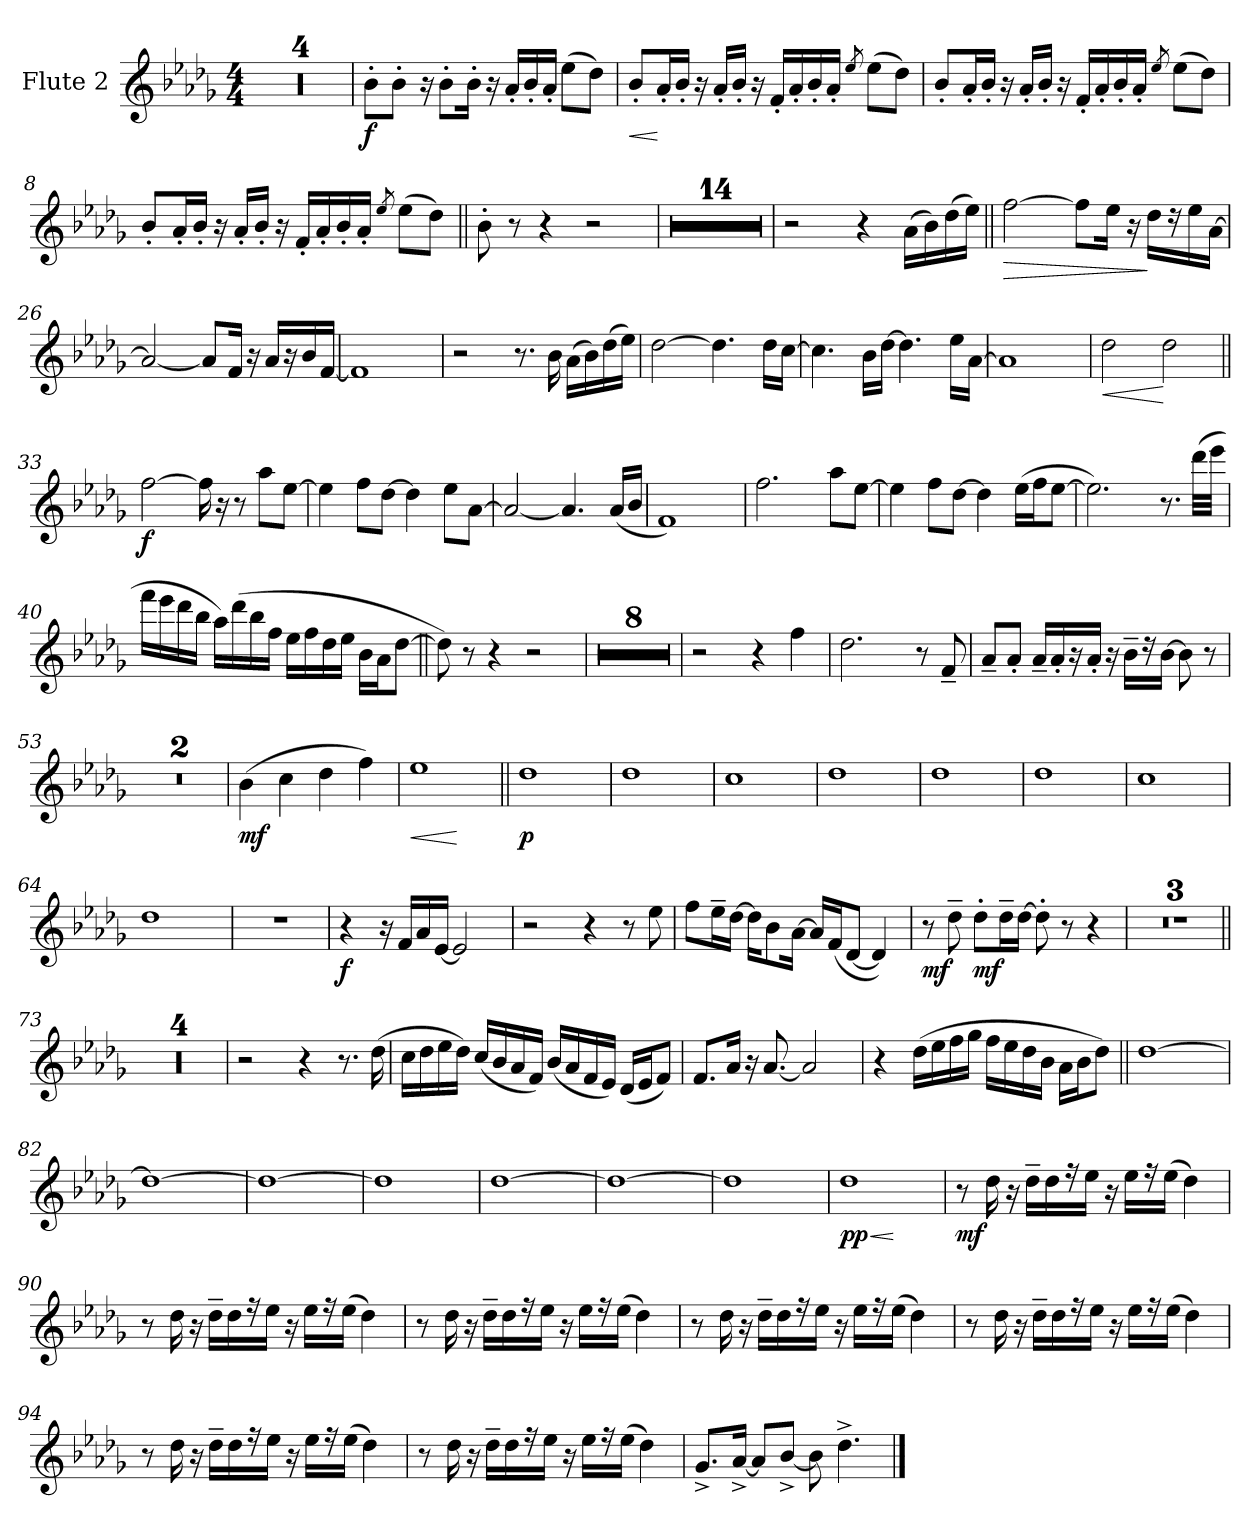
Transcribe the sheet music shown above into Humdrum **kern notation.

**kern	**dynam
*part1	*part1
*staff1	*staff1
*I"Flute 2	*
!!LO:PB:g=z
*clefG2	*
*k[b-e-a-d-g-]	*
*b-:	*
*M4/4	*
*MM90	*
=1	=1
1r	.
=2	=2
1r	.
=3	=3
1r	.
=4	=4
1r	.
=5	=5
!	!LO:DY:b
8b-'>\L	f
8b-'>\J	.
16r	.
8b-'>\L	.
16b-'>\Jk	.
16r	.
16a-'</LL	.
16b-'</	.
16a-'</JJ	.
(8ee-\L	.
8dd-\J)	.
=6	=6
!	!LO:HP:b
8b-'</L	<
16a-'</L	[
16b-'</JJ	.
16r	.
16a-'</LL	.
16b-'</JJ	.
16r	.
16f'</LL	.
16a-'</	.
16b-'</	.
16a-'</JJ	.
8qee-/	.
(8ee-\L	.
8dd-\J)	.
!!LO:LB:g=z
=7	=7
8b-'</L	.
16a-'</L	.
16b-'</JJ	.
16r	.
16a-'</LL	.
16b-'</JJ	.
16r	.
16f'</LL	.
16a-'</	.
16b-'</	.
16a-'</JJ	.
8qee-/	.
(8ee-\L	.
8dd-\J)	.
=8	=8
8b-'</L	.
16a-'</L	.
16b-'</JJ	.
16r	.
16a-'</LL	.
16b-'</JJ	.
16r	.
16f'</LL	.
16a-'</	.
16b-'</	.
16a-'</JJ	.
8qee-/	.
(8ee-\L	.
8dd-\J)	.
=9||	=9||
8b-'>\	.
8r	.
4r	.
2r	.
!!LO:LB:g=z
=10	=10
1r	.
=11	=11
1r	.
=12	=12
1r	.
=13	=13
1r	.
=14	=14
1r	.
=15	=15
1r	.
=16	=16
1r	.
=17	=17
1r	.
=18	=18
1r	.
=19	=19
1r	.
=20	=20
1r	.
=21	=21
1r	.
=22	=22
1r	.
=23	=23
1r	.
=24	=24
2r	.
4r	.
(16a-\LL	.
16b-\)	.
(16dd-\	.
16ee-\JJ)	.
=25||	=25||
!	!LO:HP:b
[2ff\	>
8ff\L]	.
16ee-\Jk	.
16r	.
16dd-\LL	]
16r	.
16ee-\	.
[16a-\JJ	.
=26	=26
2a-/_	.
8a-/L]	.
16f/Jk	.
16r	.
16a-/LL	.
16r	.
16b-/	.
[16f/JJ	.
!!LO:LB:g=z
=27	=27
1f/]	.
=28	=28
2r	.
8.r	.
16b-\	.
(16a-\LL	.
16b-\)	.
(16dd-\	.
16ee-\JJ)	.
=29	=29
[2dd-\	.
4.dd-\]	.
16dd-\LL	.
[16cc\JJ	.
=30	=30
4.cc\]	.
16b-\LL	.
[16dd-\JJ	.
4.dd-\]	.
16ee-\LL	.
[16a-\JJ	.
=31	=31
1a-/]	.
=32	=32
!	!LO:HP:b
2dd-\	<
2dd-\	[
!!LO:LB:g=z
=33||	=33||
!	!LO:DY:b
[2ff\	f
16ff\]	.
16r	.
8r	.
8aa-\L	.
[8ee-\J	.
=34	=34
4ee-\]	.
8ff\L	.
[8dd-\J	.
4dd-\]	.
8ee-\L	.
[8a-\J	.
=35	=35
2a-/_	.
4.a-/]	.
(16a-/LL	.
16b-/JJ	.
=36	=36
1f/)	.
=37	=37
2.ff\	.
8aa-\L	.
[8ee-\J	.
!!LO:LB:g=z
=38	=38
4ee-\]	.
8ff\L	.
[8dd-\J	.
4dd-\]	.
(16ee-\LL	.
16ff\J	.
[8ee-\J	.
=39	=39
2.ee-\])	.
8.r	.
(32ddd-\LLL	.
32eee-\JJJ	.
=40	=40
16fff\LL	.
16eee-\	.
16ddd-\	.
16bb-\JJ	.
16aa-\LL)	.
(16ddd-\	.
16bb-\	.
16ff\JJ	.
16ee-\LL	.
16ff\	.
16dd-\	.
16ee-\JJ	.
16b-\LL	.
16a-\J	.
[8dd-\J	.
=41||	=41||
8dd-\])	.
8r	.
4r	.
2r	.
!!LO:LB:g=z
=42	=42
1r	.
=43	=43
1r	.
=44	=44
1r	.
=45	=45
1r	.
=46	=46
1r	.
=47	=47
1r	.
=48	=48
1r	.
=49	=49
1r	.
=50	=50
2r	.
4r	.
4ff\	.
=51	=51
2.dd-\	.
8r	.
8f~</	.
=52	=52
8a-~</L	.
8a-'</J	.
16a-~</LL	.
16a-'</	.
16r	.
16a-'</JJ	.
16r	.
16b-~>\LL	.
16r	.
[16b-\JJ	.
8b-\]	.
8r	.
!!LO:LB:g=z
=53	=53
1r	.
=54	=54
1r	.
=55	=55
!	!LO:DY:b
(4b-\	mf
4cc\	.
4dd-\	.
4ff\)	.
=56	=56
!	!LO:HP:b
1ee-\	<
.	[
=57||	=57||
!	!LO:DY:b
1dd-\	p
=58	=58
1dd-\	.
=59	=59
1cc\	.
=60	=60
1dd-\	.
!!LO:LB:g=z
=61	=61
1dd-\	.
=62	=62
1dd-\	.
=63	=63
1cc\	.
=64	=64
1dd-\	.
=65	=65
1r	.
=66	=66
!	!LO:DY:b
4r	f
16r	.
16f/LL	.
16a-/	.
[16e-/JJ	.
2e-/]	.
=67	=67
2r	.
4r	.
8r	.
8ee-\	.
!!LO:PB:g=z
=68	=68
8ff\L	.
16ee-~>\L	.
[16dd-\JJ	.
16dd-\KL]	.
8b-\	.
[16a-\Jk	.
16a-/LL]	.
(16f/J	.
[8d-/J	.
4d-/])	.
=69	=69
!	!LO:DY:b
8r	mf
8dd-~>\	.
!	!LO:DY:b
8dd-'>\L	mf
16dd-~>\L	.
[16dd-\JJ	.
8dd-'>\]	.
8r	.
4r	.
=70	=70
1r	.
=71	=71
1r	.
=72	=72
1r	.
=73||	=73||
1r	.
=74	=74
1r	.
=75	=75
1r	.
=76	=76
1r	.
!!LO:LB:g=z
=77	=77
2r	.
4r	.
8.r	.
(16dd-\	.
=78	=78
16cc\LL	.
16dd-\	.
16ee-\	.
16dd-\JJ)	.
(16cc/LL	.
16b-/	.
16a-/	.
16f/JJ)	.
(16b-/LL	.
16a-/	.
16f/	.
16e-/JJ)	.
(16d-/LL	.
16e-/J	.
8f/J)	.
=79	=79
8.f/L	.
16a-/Jk	.
16r	.
[8.a-/	.
2a-/]	.
!!LO:LB:g=z
=80	=80
4r	.
(16dd-\LL	.
16ee-\	.
16ff\	.
16gg-\JJ	.
16ff\LL	.
16ee-\	.
16dd-\	.
16b-\JJ	.
16a-\LL	.
16b-\J	.
8dd-\J)	.
=81||	=81||
[1dd-\	.
=82	=82
1dd-\_	.
=83	=83
1dd-\_	.
=84	=84
1dd-\]	.
=85	=85
[1dd-\	.
=86	=86
1dd-\_	.
!!LO:LB:g=z
=87	=87
1dd-\]	.
=88	=88
!	!LO:HP:b
!	!LO:DY:n=1:b
1dd-\	< pp
.	[
=89	=89
!	!LO:DY:b
8r	mf
16dd-\	.
16r	.
16dd-~>\LL	.
16dd-\	.
16r	.
16ee-\JJ	.
16r	.
16ee-\LL	.
16r	.
(16ee-\JJ	.
4dd-\)	.
=90	=90
8r	.
16dd-\	.
16r	.
16dd-~>\LL	.
16dd-\	.
16r	.
16ee-\JJ	.
16r	.
16ee-\LL	.
16r	.
(16ee-\JJ	.
4dd-\)	.
!!LO:LB:g=z
=91	=91
8r	.
16dd-\	.
16r	.
16dd-~>\LL	.
16dd-\	.
16r	.
16ee-\JJ	.
16r	.
16ee-\LL	.
16r	.
(16ee-\JJ	.
4dd-\)	.
=92	=92
8r	.
16dd-\	.
16r	.
16dd-~>\LL	.
16dd-\	.
16r	.
16ee-\JJ	.
16r	.
16ee-\LL	.
16r	.
(16ee-\JJ	.
4dd-\)	.
=93	=93
8r	.
16dd-\	.
16r	.
16dd-~>\LL	.
16dd-\	.
16r	.
16ee-\JJ	.
16r	.
16ee-\LL	.
16r	.
(16ee-\JJ	.
4dd-\)	.
!!LO:LB:g=z
=94	=94
8r	.
16dd-\	.
16r	.
16dd-~>\LL	.
16dd-\	.
16r	.
16ee-\JJ	.
16r	.
16ee-\LL	.
16r	.
(16ee-\JJ	.
4dd-\)	.
=95	=95
8r	.
16dd-\	.
16r	.
16dd-~>\LL	.
16dd-\	.
16r	.
16ee-\JJ	.
16r	.
16ee-\LL	.
16r	.
(16ee-\JJ	.
4dd-\)	.
=96	=96
8.g-^</L	.
[16a-^</Jk	.
8a-/L]	.
[8b-^</J	.
8b-\]	.
4.dd-^>\	.
==	==
*-	*-
